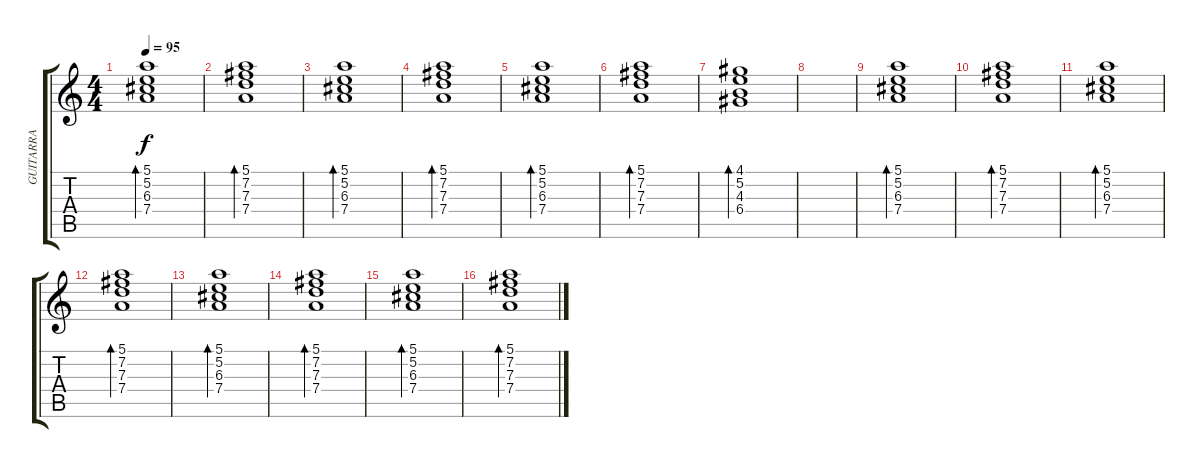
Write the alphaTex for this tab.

\track ("GUITARRA" "GUITARRA") {instrument electricguitarjazz}
\staff {score tabs}
\tuning (E4 B3 G3 D3 A2 E2) {hide}
\ts (4 4)
\tempo 95
\clef g2
\ks c
(5.1 5.2 6.3 7.4).1{bd 120 dy f} |
(5.1 7.2 7.3 7.4).1{bd 120} |
(5.1 5.2 6.3 7.4).1{bd 120} |
(5.1 7.2 7.3 7.4).1{bd 120} |
(5.1 5.2 6.3 7.4).1{bd 120} |
(5.1 7.2 7.3 7.4).1{bd 120} |
(4.1 5.2 4.3 6.4).1{bd 120} |
|
(5.1 5.2 6.3 7.4).1{bd 120} |
(5.1 7.2 7.3 7.4).1{bd 120} |
(5.1 5.2 6.3 7.4).1{bd 120} |
(5.1 7.2 7.3 7.4).1{bd 120} |
(5.1 5.2 6.3 7.4).1{bd 120} |
(5.1 7.2 7.3 7.4).1{bd 120} |
(5.1 5.2 6.3 7.4).1{bd 120} |
(5.1 7.2 7.3 7.4).1{bd 120}
